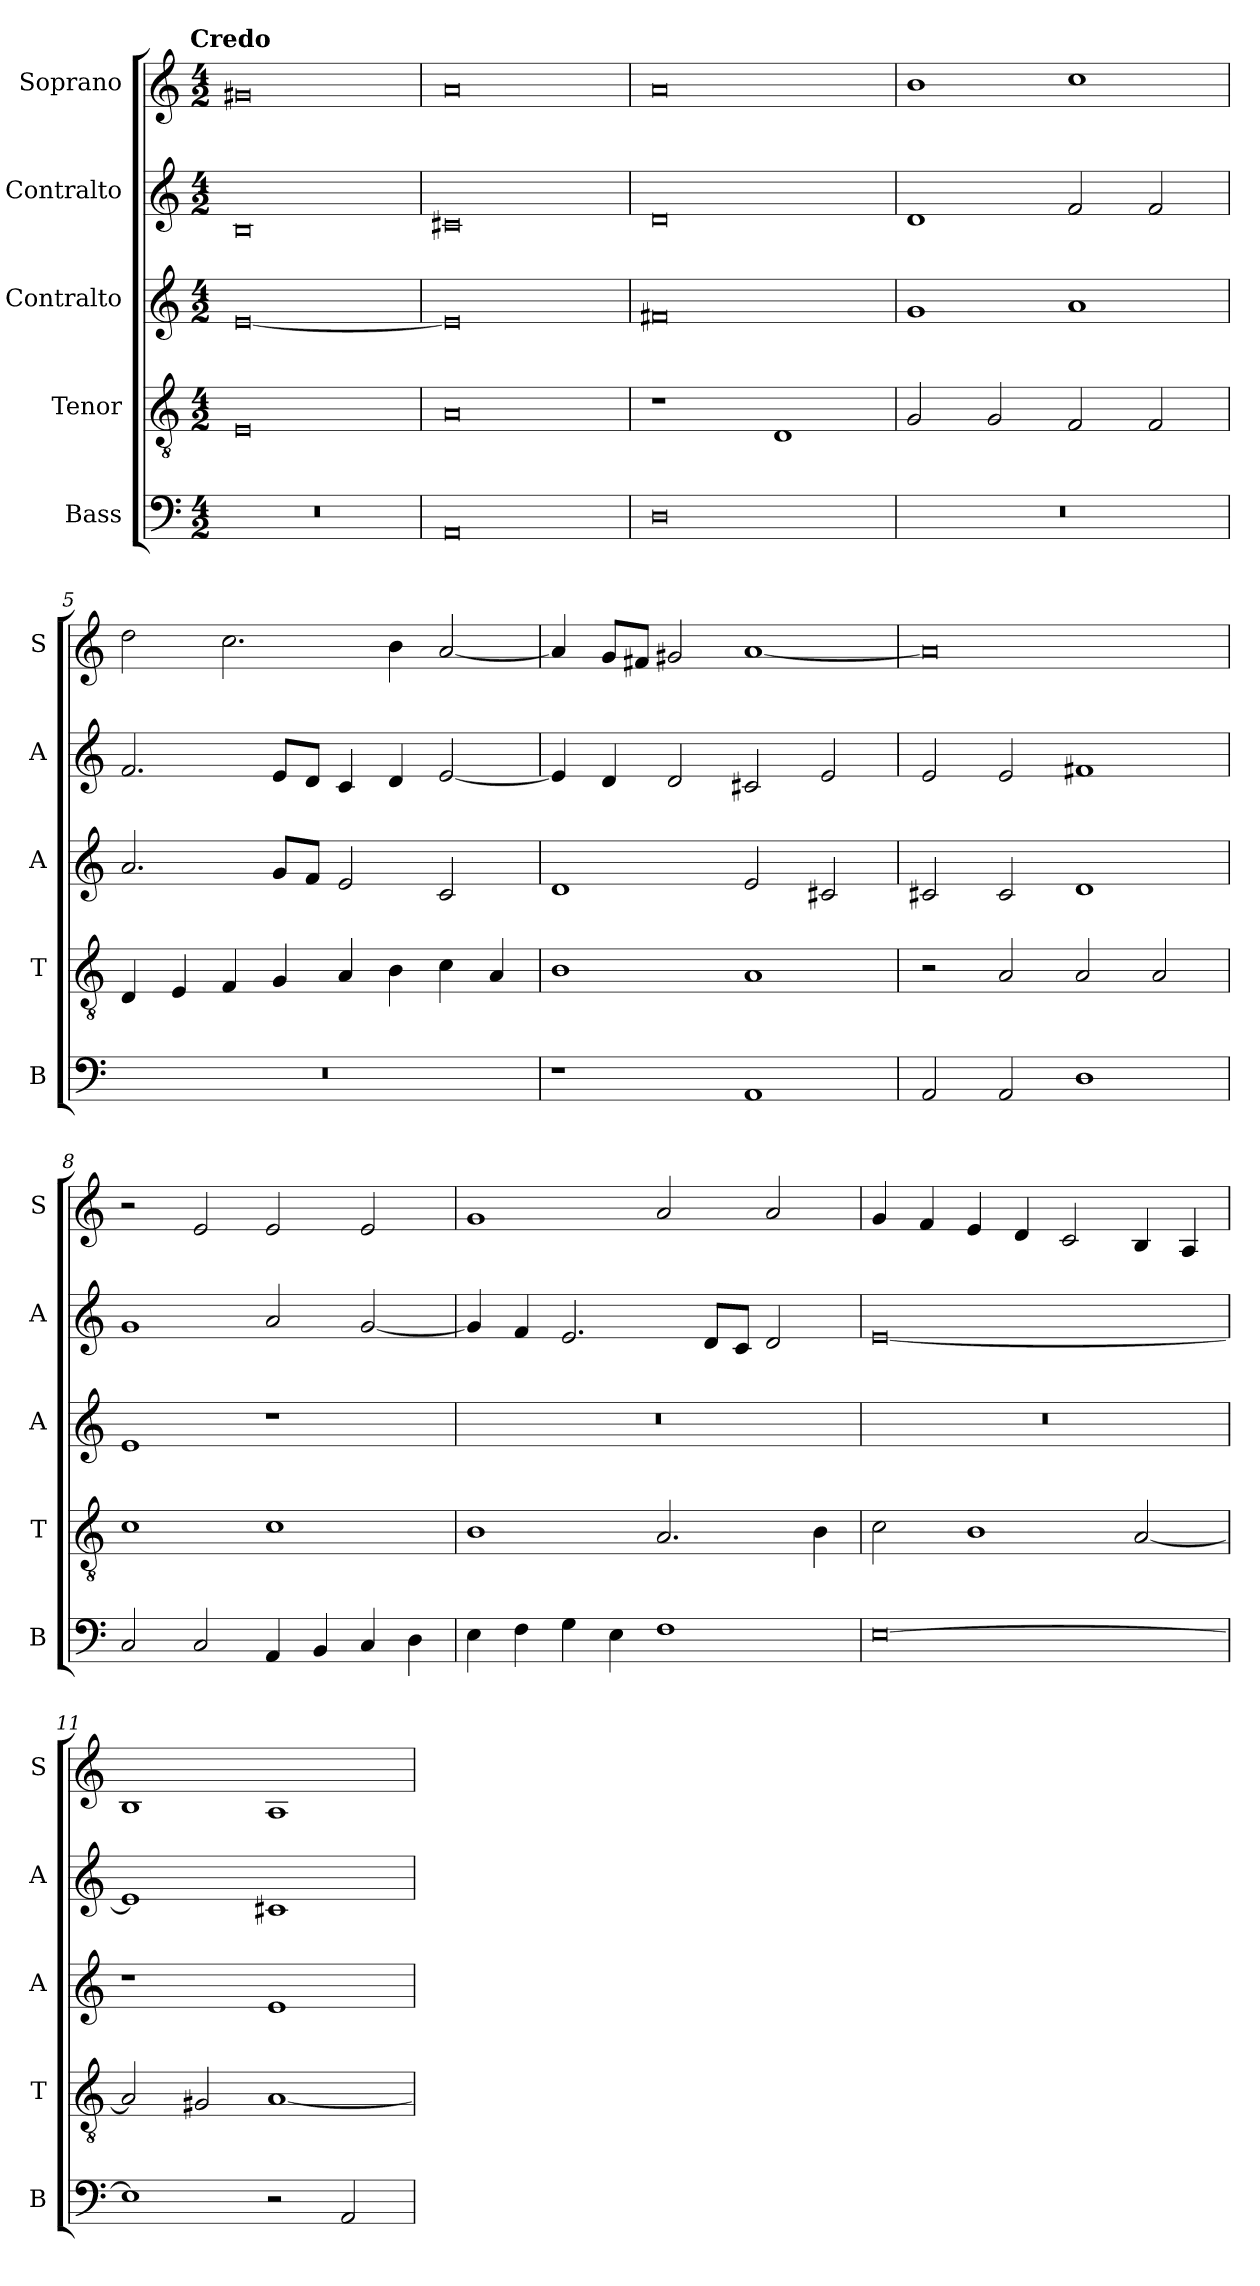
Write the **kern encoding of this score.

**kern	**kern	**kern	**kern	**kern
*part5	*part4	*part3	*part2	*part1
*staff5	*staff4	*staff3	*staff2	*staff1
*I"Bass	*I"Tenor	*I"Contralto	*I"Contralto	*I"Soprano
*I'B	*I'T	*I'A	*I'A	*I'S
*clefF4	*clefGv2	*clefG2	*clefG2	*clefG2
*k[]	*k[]	*k[]	*k[]	*k[]
*E:phr	*E:phr	*E:phr	*E:phr	*E:phr
!!LO:TX:omd:t=Credo
*M4/2	*M4/2	*M4/2	*M4/2	*M4/2
=1	=1	=1	=1	=1
0r	0E	[0e	0B	0g#X
=2	=2	=2	=2	=2
0AA	0A	0e]	0c#X	0a
=3	=3	=3	=3	=3
0D	1r	0f#X	0d	0a
.	1D	.	.	.
=4	=4	=4	=4	=4
0r	2G	1g	1d	1b
.	2G	.	.	.
.	2F	1a	2f	1cc
.	2F	.	2f	.
=5	=5	=5	=5	=5
0r	4D	2.a	2.f	2dd
.	4E	.	.	.
.	4F	.	.	2.cc
.	4G	8g/L	8e/L	.
.	.	8f/J	8d/J	.
.	4A	2e	4c	.
.	4B	.	4d	4b
.	4c	2c	[2e	[2a
.	4A	.	.	.
=6	=6	=6	=6	=6
1r	1B	1d	4e]	4a]
.	.	.	4d	8g/L
.	.	.	.	8f#X/J
.	.	.	2d	2g#X
1AA	1A	2e	2c#X	[1a
.	.	2c#X	2e	.
=7	=7	=7	=7	=7
2AA	2r	2c#X	2e	0a]
2AA	2A	2c#	2e	.
1D	2A	1d	1f#X	.
.	2A	.	.	.
=8	=8	=8	=8	=8
2C	1c	1e	1g	2r
2C	.	.	.	2e
4AA	1c	1r	2a	2e
4BB	.	.	.	.
4C	.	.	[2g	2e
4D	.	.	.	.
=9	=9	=9	=9	=9
4E	1B	0r	4g]	1g
4F	.	.	4f	.
4G	.	.	2.e	.
4E	.	.	.	.
1F	2.A	.	.	2a
.	.	.	8d/L	.
.	.	.	8c/J	.
.	.	.	2d	2a
.	4B	.	.	.
=10	=10	=10	=10	=10
[0E	2c	0r	[0e	4g
.	.	.	.	4f
.	1B	.	.	4e
.	.	.	.	4d
.	.	.	.	2c
.	[2A	.	.	4B
.	.	.	.	4A
=11	=11	=11	=11	=11
1E]	2A]	1r	1e]	1B
.	2G#X	.	.	.
2r	[1A	1e	1c#X	1A
2AA	.	.	.	.
=	=	=	=	=
*-	*-	*-	*-	*-
